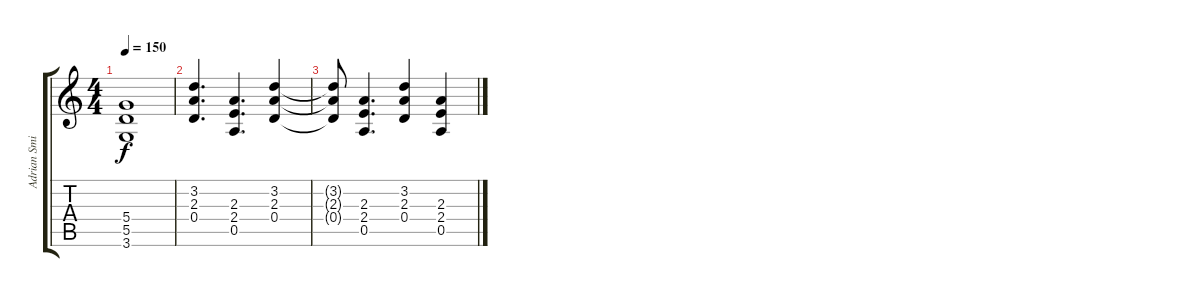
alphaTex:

\track ("Adrian Smith" "Adrian Smi") {instrument distortionguitar}
\staff {score tabs}
\tuning (E4 B3 G3 D3 A2 E2) {hide}
\ts (4 4)
\tempo 150
\clef g2
\ks c
(5.4{t} 5.5{t} 3.6{t}).1{dy f} |
(3.2 2.3 0.4).4{d} (2.3 2.4 0.5).4{d} (3.2 2.3 0.4).4 |
(3.2{t} 2.3{t} 0.4{t}).8 (2.3 2.4 0.5).4{d} (3.2 2.3 0.4).4 (2.3 2.4 0.5).4
